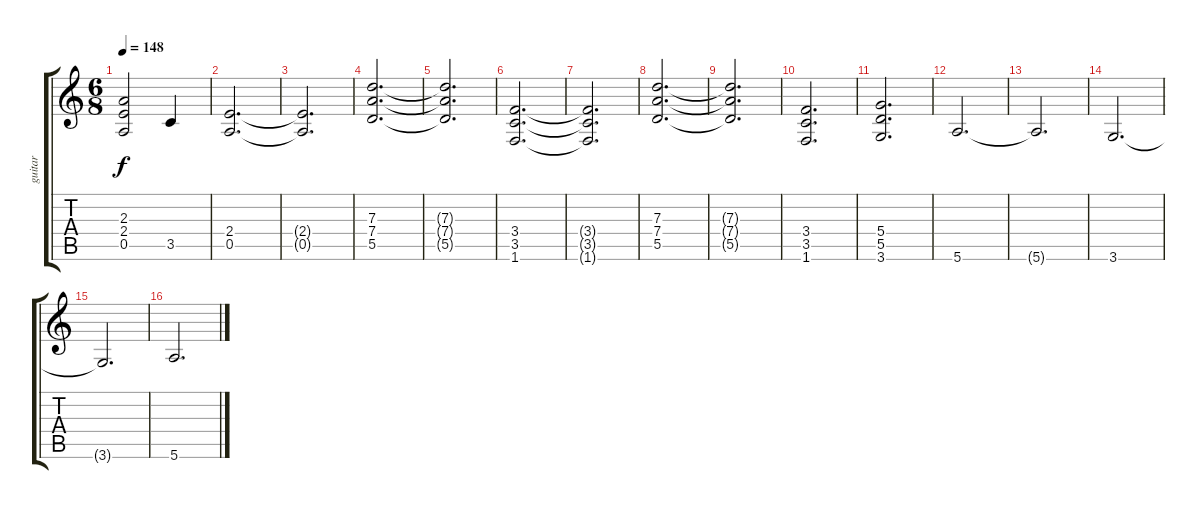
\track ("guitar" "guitar") {instrument electricguitarjazz}
\staff {score tabs}
\tuning (E4 B3 G3 D3 A2 E2) {hide}
\ts (6 8)
\tempo 148
\clef g2
\ks c
(2.3{t} 2.4{t} 0.5{t}).2{dy f} 3.5.4 |
(2.4 0.5).2{d} |
(2.4{t} 0.5{t}).2{d} |
(7.3 7.4 5.5).2{d} |
(7.3{t} 7.4{t} 5.5{t}).2{d} |
(3.4 3.5 1.6).2{d} |
(3.4{t} 3.5{t} 1.6{t}).2{d} |
(7.3 7.4 5.5).2{d} |
(7.3{t} 7.4{t} 5.5{t}).2{d} |
(3.4 3.5 1.6).2{d} |
(5.4 5.5 3.6).2{d} |
5.6.2{d} |
5.6{t}.2{d} |
3.6.2{d} |
3.6{t}.2{d} |
5.6.2{d}
